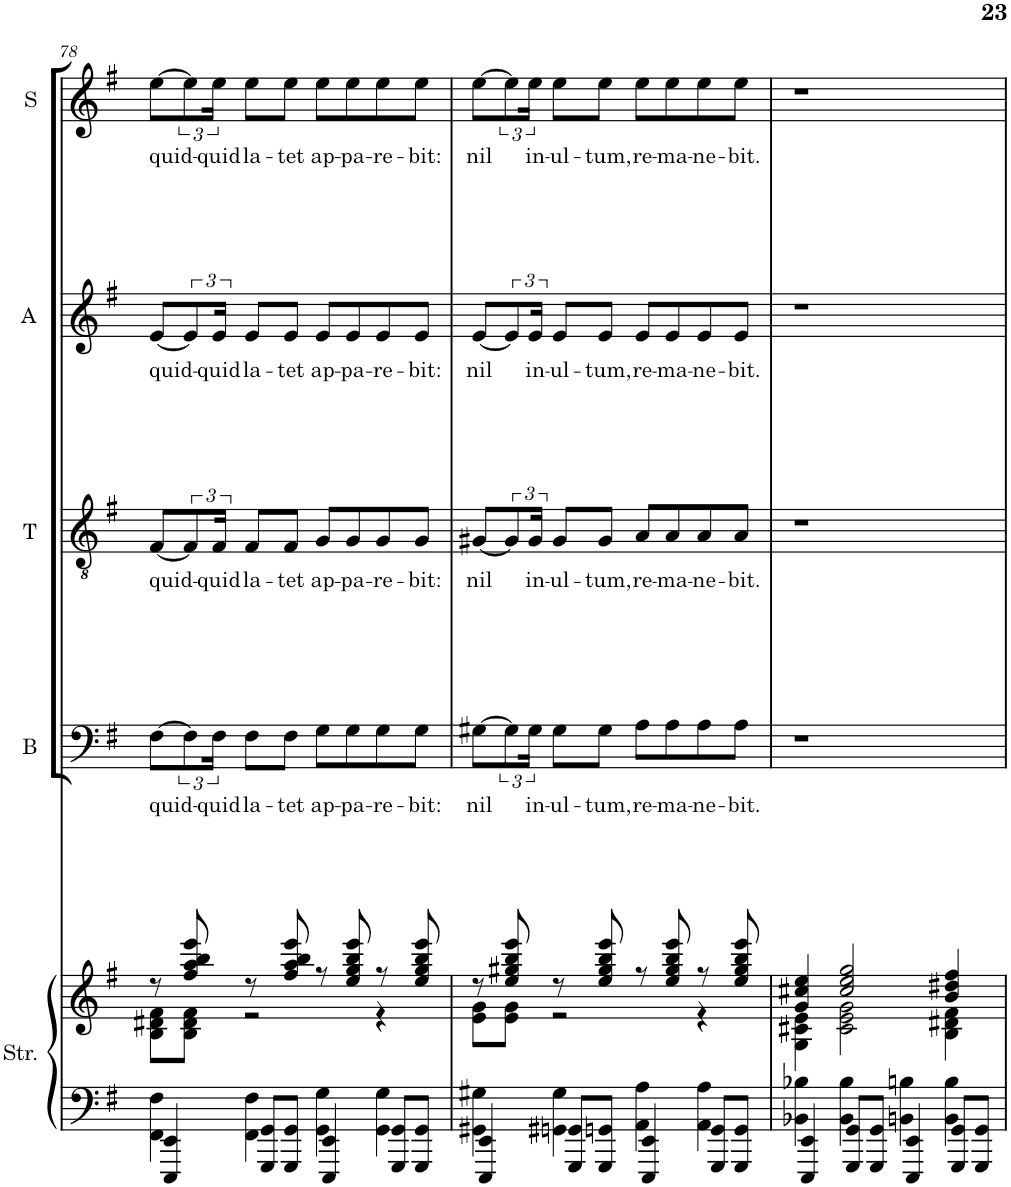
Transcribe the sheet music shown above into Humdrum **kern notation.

**kern	**kern	**kern	**text	**kern	**text	**kern	**text	**kern	**text
*part5	*part5	*part4	*part4	*part3	*part3	*part2	*part2	*part1	*part1
*staff6	*staff5	*staff4	*staff4	*staff3	*staff3	*staff2	*staff2	*staff1	*staff1
*I"Strings	*	*I"Bass	*	*I"Tenor	*	*I"Alto	*	*I"Soprano	*
*I'Str.	*	*I'B	*	*I'T	*	*I'A	*	*I'S	*
!!LO:PB:g=z
*clefF4	*clefG2	*clefF4	*	*clefGv2	*	*clefG2	*	*clefG2	*
*k[f#]	*k[f#]	*k[f#]	*	*k[f#]	*	*k[f#]	*	*k[f#]	*
*G:	*G:	*G:	*	*G:	*	*G:	*	*G:	*
*M4/4	*M4/4	*M4/4	*	*M4/4	*	*M4/4	*	*M4/4	*
=78	=78	=78	=78	=78	=78	=78	=78	=78	=78
*^	*^	*	*	*	*	*	*	*	*
!	!	!	!	!	!LO:LY:b	!	!LO:LY:b	!	!LO:LY:b	!	!LO:LY:b
4EEE/ 4EE/	4FF#\ 4F#\	8r	8B\ 8d#X\ 8f#\L	[8F#\L	quid-	[8F#/L	quid-	[8e/L	quid-	[8ee\L	quid-
.	.	8ff#/ 8aa/ 8bb/ 8eee/	8B\ 8d#\ 8f#\J	12F#\]	.	12F#/]	.	12e/]	.	12ee\]	.
!	!	!	!	!	!LO:LY:b	!	!LO:LY:b	!	!LO:LY:b	!	!LO:LY:b
.	.	.	.	24F#\Jk	-quid	24F#/Jk	-quid	24e/Jk	-quid	24ee\Jk	-quid
!	!	!	!	!	!LO:LY:b	!	!LO:LY:b	!	!LO:LY:b	!	!LO:LY:b
8GGG/ 8GG/L	4FF#\ 4F#\	8r	2r	8F#\L	la-	8F#/L	la-	8e/L	la-	8ee\L	la-
!	!	!	!	!	!LO:LY:b	!	!LO:LY:b	!	!LO:LY:b	!	!LO:LY:b
8GGG/ 8GG/J	.	8ff#/ 8aa/ 8bb/ 8eee/	.	8F#\J	-tet	8F#/J	-tet	8e/J	-tet	8ee\J	-tet
!	!	!	!	!	!LO:LY:b	!	!LO:LY:b	!	!LO:LY:b	!	!LO:LY:b
4EEE/ 4EE/	4GG\ 4G\	8r	.	8G\L	ap-	8G/L	ap-	8e/L	ap-	8ee\L	ap-
!	!	!	!	!	!LO:LY:b	!	!LO:LY:b	!	!LO:LY:b	!	!LO:LY:b
.	.	8ee/ 8gg/ 8bb/ 8eee/	.	8G\	-pa-	8G/	-pa-	8e/	-pa-	8ee\	-pa-
!	!	!	!	!	!LO:LY:b	!	!LO:LY:b	!	!LO:LY:b	!	!LO:LY:b
8GGG/ 8GG/L	4GG\ 4G\	8r	4r	8G\	-re-	8G/	-re-	8e/	-re-	8ee\	-re-
!	!	!	!	!	!LO:LY:b	!	!LO:LY:b	!	!LO:LY:b	!	!LO:LY:b
8GGG/ 8GG/J	.	8ee/ 8gg/ 8bb/ 8eee/	.	8G\J	-bit:	8G/J	-bit:	8e/J	-bit:	8ee\J	-bit:
=79	=79	=79	=79	=79	=79	=79	=79	=79	=79	=79	=79
!	!	!	!	!	!LO:LY:b	!	!LO:LY:b	!	!LO:LY:b	!	!LO:LY:b
4EEE/ 4EE/	4GG#X\ 4G#X\	8r	8e\ 8g\L	[8G#X\L	nil	[8G#X/L	nil	[8e/L	nil	[8ee\L	nil
.	.	8ee/ 8gg#X/ 8bb/ 8eee/	8e\ 8g\J	12G#\]	.	12G#/]	.	12e/]	.	12ee\]	.
!	!	!	!	!	!LO:LY:b	!	!LO:LY:b	!	!LO:LY:b	!	!LO:LY:b
.	.	.	.	24G#\Jk	in-	24G#/Jk	in-	24e/Jk	in-	24ee\Jk	in-
!	!	!	!	!	!LO:LY:b	!	!LO:LY:b	!	!LO:LY:b	!	!LO:LY:b
8GGG/ 8GGn/L	4GG#X\ 4G#\	8r	2r	8G#\L	-ul-	8G#/L	-ul-	8e/L	-ul-	8ee\L	-ul-
!	!	!	!	!	!LO:LY:b	!	!LO:LY:b	!	!LO:LY:b	!	!LO:LY:b
8GGG/ 8GGn/J	.	8ee/ 8gg#/ 8bb/ 8eee/	.	8G#\J	-tum,	8G#/J	-tum,	8e/J	-tum,	8ee\J	-tum,
!	!	!	!	!	!LO:LY:b	!	!LO:LY:b	!	!LO:LY:b	!	!LO:LY:b
4EEE/ 4EE/	4AA\ 4A\	8r	.	8A\L	re-	8A/L	re-	8e/L	re-	8ee\L	re-
!	!	!	!	!	!LO:LY:b	!	!LO:LY:b	!	!LO:LY:b	!	!LO:LY:b
.	.	8ee/ 8gg#/ 8bb/ 8eee/	.	8A\	-ma-	8A/	-ma-	8e/	-ma-	8ee\	-ma-
!	!	!	!	!	!LO:LY:b	!	!LO:LY:b	!	!LO:LY:b	!	!LO:LY:b
8GGG/ 8GG/L	4AA\ 4A\	8r	4r	8A\	-ne-	8A/	-ne-	8e/	-ne-	8ee\	-ne-
!	!	!	!	!	!LO:LY:b	!	!LO:LY:b	!	!LO:LY:b	!	!LO:LY:b
8GGG/ 8GG/J	.	8ee/ 8gg#/ 8bb/ 8eee/	.	8A\J	-bit.	8A/J	-bit.	8e/J	-bit.	8ee\J	-bit.
=80	=80	=80	=80	=80	=80	=80	=80	=80	=80	=80	=80
4EEE/ 4EE/	4BB-X\ 4B-X\	4g/ 4cc#X/ 4ee/	4G\ 4c#X\ 4e\	1r	.	1r	.	1r	.	1r	.
8GGG/ 8GG/L	4BB-\ 4B-\	2cc#/ 2ee/ 2gg/	2c#\ 2e\ 2g\	.	.	.	.	.	.	.	.
8GGG/ 8GG/J	.	.	.	.	.	.	.	.	.	.	.
4EEE/ 4EE/	4BBn\ 4Bn\	.	.	.	.	.	.	.	.	.	.
8GGG/ 8GG/L	4BB\ 4B\	4b/ 4dd#X/ 4ff#/	4B\ 4d#X\ 4f#\	.	.	.	.	.	.	.	.
8GGG/ 8GG/J	.	.	.	.	.	.	.	.	.	.	.
*v	*v	*	*	*	*	*	*	*	*	*	*
*	*v	*v	*	*	*	*	*	*	*	*
=	=	=	=	=	=	=	=	=	=
*-	*-	*-	*-	*-	*-	*-	*-	*-	*-
